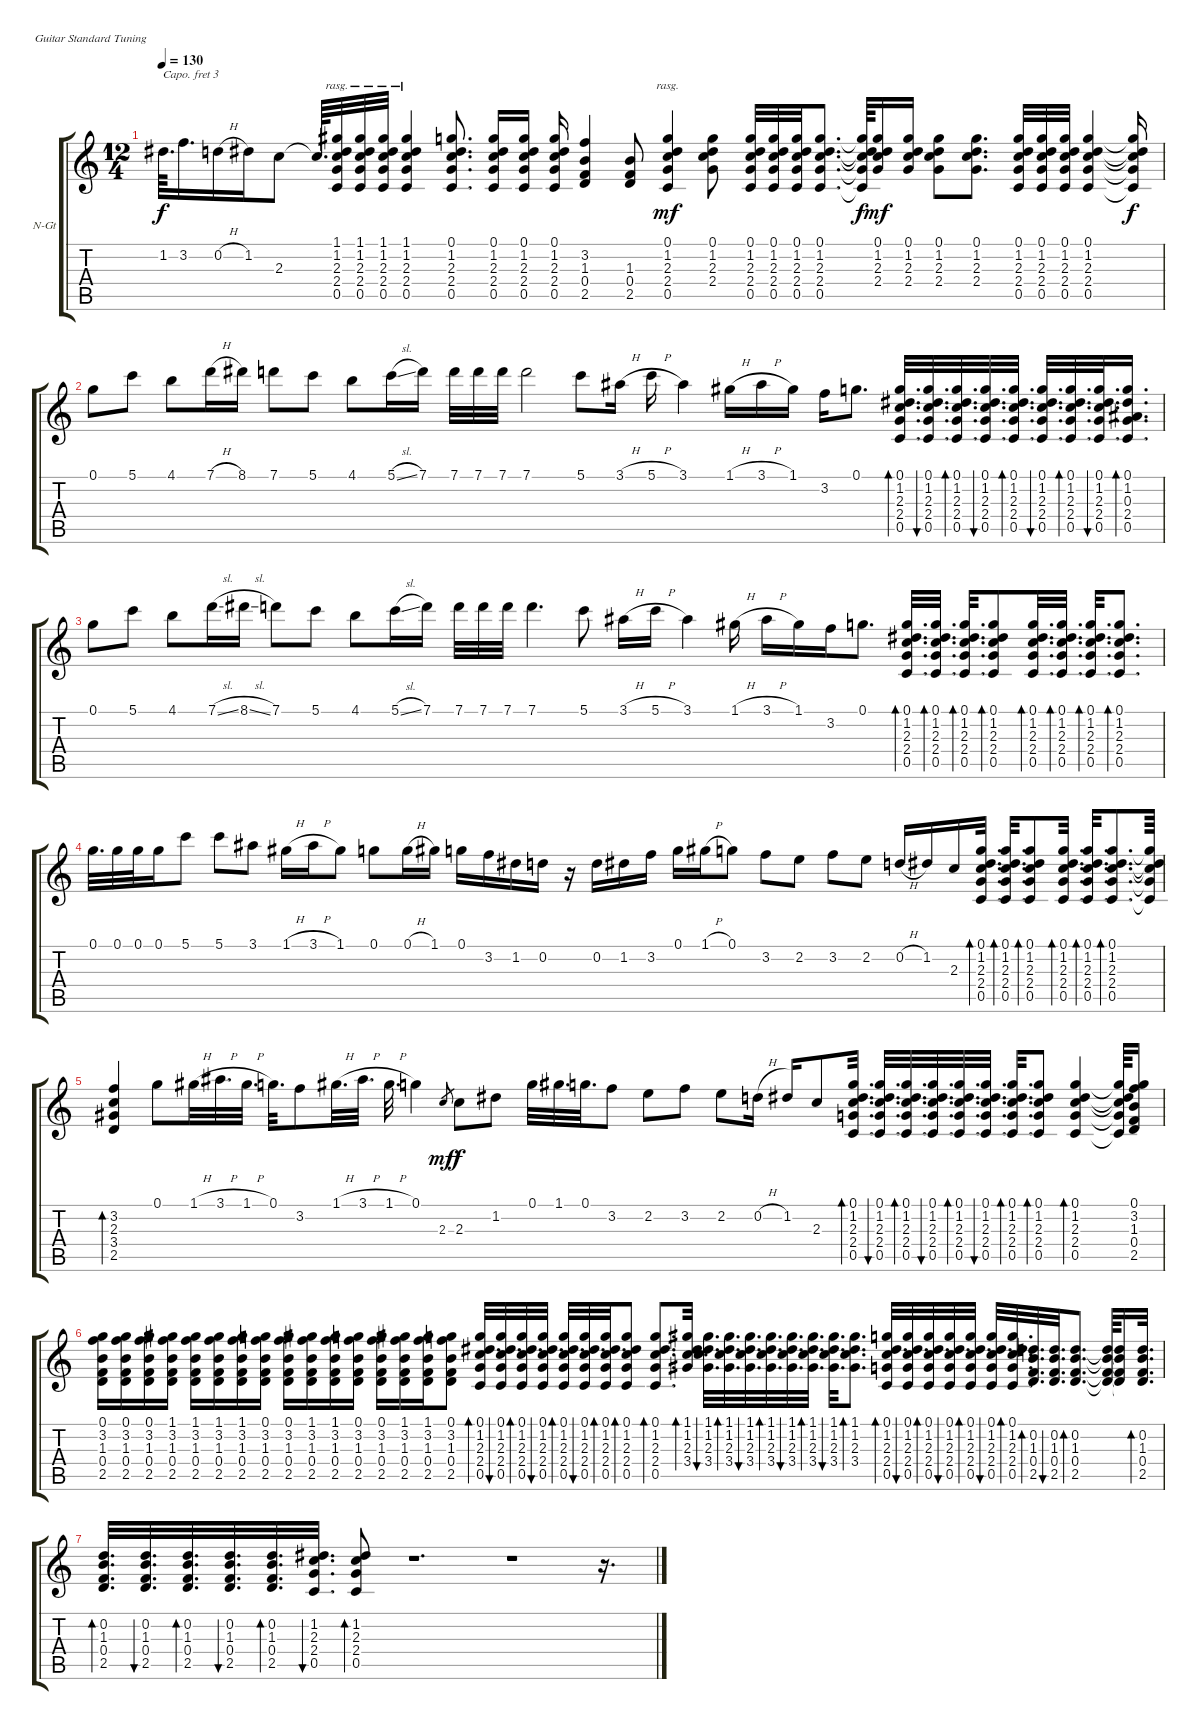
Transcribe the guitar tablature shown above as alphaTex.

\bracketExtendMode groupsimilarinstruments
\firstSystemTrackNameOrientation horizontal
\otherSystemsTrackNameOrientation horizontal
\track ("Track 1" "N-Gt") {instrument acousticguitarnylon}
\staff {score tabs}
\capo 3
\tuning (E4 B3 G3 D3 A2 E2)
\ts (12 4)
\tempo 130
\clef g2
\ks c
1.2{t}.64{d dy f} 3.2.16{d} 0.2{h}.16 1.2.16 2.3.8 2.3{t}.64{d} (1.1 1.2 2.3 2.4 0.5).32{rasg amianapaest} (1.1 1.2 2.3 2.4 0.5).32{rasg amianapaest} (1.1 1.2 2.3 2.4 0.5).32{rasg amianapaest} (1.1 1.2 2.3 2.4 0.5).4{rasg amianapaest} (0.1 1.2 2.3 2.4 0.5).8{d} (0.1 1.2 2.3 2.4 0.5).16 (0.1 1.2 2.3 2.4 0.5).16 (0.1 1.2 2.3 2.4 0.5).16 (3.2 1.3 0.4 2.5).4 (1.3 0.4 2.5).8 (0.1 1.2 2.3 2.4 0.5).4{rasg amianapaest dy mf} (0.1 1.2 2.3 2.4).8 (0.1 1.2 2.3 2.4 0.5).32 (0.1 1.2 2.3 2.4 0.5).32 (0.1 1.2 2.3 2.4 0.5).32 (0.1 1.2 2.3 2.4 0.5).8{d} (0.1{t} 1.2{t} 2.3{t} 2.4{t} 0.5{t}).64{dy f} (0.1 1.2 2.3 2.4).16{dy mf} (0.1 1.2 2.3 2.4).16 (0.1 1.2 2.3 2.4).8 (0.1 1.2 2.3 2.4).8{d} (0.1 1.2 2.3 2.4 0.5).32 (0.1 1.2 2.3 2.4 0.5).32 (0.1 1.2 2.3 2.4 0.5).32 (0.1 1.2 2.3 2.4 0.5).4 (0.1{t} 1.2{t} 2.3{t} 2.4{t} 0.5{t}).16{dy f} |
0.1.8 5.1.8 4.1.8 7.1{h}.16 8.1.16 7.1.8 5.1.8 4.1.8 5.1{sl}.16 7.1.16 7.1.32 7.1.32 7.1.32 7.1.2 5.1.8 3.1{h}.16 5.1{h}.16 3.1.4 1.1{h}.16 3.1{h}.16 1.1.16 3.2.16 0.1.8{d} (0.1 1.2 2.3 2.4 0.5).32{d bd 30} (0.1 1.2 2.3 2.4 0.5).32{d bu 30} (0.1 1.2 2.3 2.4 0.5).32{d bd 30} (0.1 1.2 2.3 2.4 0.5).32{d bu 30} (0.1 1.2 2.3 2.4 0.5).32{d bd 30} (0.1 1.2 2.3 2.4 0.5).32{d bu 30} (0.1 1.2 2.3 2.4 0.5).32{d bd 30} (0.1 1.2 2.3 2.4 0.5).32{d bu 30} (0.1 1.2 0.3 2.4 0.5).16{d bd 30} |
0.1.8 5.1.8 4.1.8 7.1{sl}.16 8.1{sl}.16 7.1.8 5.1.8 4.1.8 5.1{sl}.16 7.1.16 7.1.32 7.1.32 7.1.32 7.1.4{d} 5.1.8 3.1{h}.16 5.1{h}.16 3.1.4 1.1{h}.16 3.1{h}.16 1.1.16 3.2.16 0.1.8{d} (0.1 1.2 2.3 2.4 0.5).32{d bd 30} (0.1 1.2 2.3 2.4 0.5).32{d bd 30} (0.1 1.2 2.3 2.4 0.5).32{d bd 30} (0.1 1.2 2.3 2.4 0.5).8{bd 30} (0.1 1.2 2.3 2.4 0.5).32{d bd 30} (0.1 1.2 2.3 2.4 0.5).32{d bd 30} (0.1 1.2 2.3 2.4 0.5).32{d bd 30} (0.1 1.2 2.3 2.4 0.5).8{d bd 30} |
0.1.32{d} 0.1.32 0.1.32 0.1.16 5.1.8 5.1.8 3.1.8 1.1{h}.16 3.1{h}.16 1.1.8 0.1.8 0.1{h}.16 1.1.16 0.1.16 3.2.16 1.2.16 0.2.16 r.16 0.2.16 1.2.16 3.2.16 0.1.16 1.1{h}.16 0.1.8 3.2.8 2.2.8 3.2.8 2.2.8 0.2{h}.16 1.2.16 2.3.16 (0.1 1.2 2.3 2.4 0.5).32{d bd 30} (0.1 1.2 2.3 2.4 0.5).32{d bd 30} (0.1 1.2 2.3 2.4 0.5).8{bd 30} (0.1 1.2 2.3 2.4 0.5).32{d bd 30} (0.1 1.2 2.3 2.4 0.5).32{d bd 30} (0.1 1.2 2.3 2.4 0.5).8{d bd 30} (0.1{t} 1.2{t} 2.3{t} 2.4{t} 0.5{t}).64 |
(3.2 2.3 3.4 2.5).4{bd 240} 0.1.8 1.1{h}.32{d} 3.1{h}.32{d} 1.1{h}.32{d} 0.1.32{d} 3.2.8 1.1{h}.32{d} 3.1{h}.32{d} 1.1{h}.32{d} 0.1.4 2.3.8{gr dy mf} 2.3.8{dy f} 1.2.8 0.1.32{d} 1.1.32{d} 0.1.32{d} 3.2.8 2.2.8 3.2.8 2.2.8 0.2{h}.16 1.2.16 2.3.8 (0.1 1.2 2.3 2.4 0.5).32{d bd 30} (0.1 1.2 2.3 2.4 0.5).32{d bu 30} (0.1 1.2 2.3 2.4 0.5).32{d bd 30} (0.1 1.2 2.3 2.4 0.5).32{d bu 30} (0.1 1.2 2.3 2.4 0.5).32{d bd 30} (0.1 1.2 2.3 2.4 0.5).32{d bu 30} (0.1 1.2 2.3 2.4 0.5).32{d bd 30} (0.1 1.2 2.3 2.4 0.5).8{bd 30} (0.1 1.2 2.3 2.4 0.5).4{bd 30} (0.1{t} 1.2{t} 2.3{t} 2.4{t} 0.5{t}).64 (0.1 3.2 1.3 0.4 2.5).16 |
(0.1 3.2 1.3 0.4 2.5).16 (0.1 3.2 1.3 0.4 2.5).16 (0.1 3.2 1.3 0.4 2.5).16 (1.1 3.2 1.3 0.4 2.5).16 (1.1 3.2 1.3 0.4 2.5).16 (1.1 3.2 1.3 0.4 2.5).16 (1.1 3.2 1.3 0.4 2.5).16 (0.1 3.2 1.3 0.4 2.5).16 (0.1 3.2 1.3 0.4 2.5).16 (1.1 3.2 1.3 0.4 2.5).16 (1.1 3.2 1.3 0.4 2.5).16 (0.1 3.2 1.3 0.4 2.5).16 (0.1 3.2 1.3 0.4 2.5).16 (1.1 3.2 1.3 0.4 2.5).16 (1.1 3.2 1.3 0.4 2.5).16 (0.1 3.2 1.3 0.4 2.5).8 (0.1 1.2 2.3 2.4 0.5).32{d bd 30} (0.1 1.2 2.3 2.4 0.5).32{d bu 30} (0.1 1.2 2.3 2.4 0.5).32{d bd 30} (0.1 1.2 2.3 2.4 0.5).32{d bu 30} (0.1 1.2 2.3 2.4 0.5).32{d bd 30} (0.1 1.2 2.3 2.4 0.5).32{d bu 30} (0.1 1.2 2.3 2.4 0.5).32{d bd 30} (0.1 1.2 2.3 2.4 0.5).8{bd 30} (0.1 1.2 2.3 2.4 0.5).8{d bd 30} (1.1 1.2 2.3 3.4).32{d bd 30} (1.1 1.2 2.3 3.4).32{d bu 30} (1.1 1.2 2.3 3.4).32{d bd 30} (1.1 1.2 2.3 3.4).32{d bu 30} (1.1 1.2 2.3 3.4).32{d bd 30} (1.1 1.2 2.3 3.4).32{d bu 30} (1.1 1.2 2.3 3.4).32{d bd 30} (1.1 1.2 2.3 3.4).32{d bu 30} (1.1 1.2 2.3 3.4).8{d bd 30} (0.1 1.2 2.3 2.4 0.5).32{d bd 30} (0.1 1.2 2.3 2.4 0.5).32{d bu 30} (0.1 1.2 2.3 2.4 0.5).32{d bd 30} (0.1 1.2 2.3 2.4 0.5).32{d bu 30} (0.1 1.2 2.3 2.4 0.5).32{d bd 30} (0.1 1.2 2.3 2.4 0.5).32{d bu 30} (0.1 1.2 2.3 2.4 0.5).32{d bd 30} (0.2 1.3 0.4 2.5).32{d bd 30} (0.2 1.3 0.4 2.5).32{d bu 30} (0.2 1.3 0.4 2.5).8{d bd 30} (0.2{t} 1.3{t} 0.4{t} 2.5{t}).64 (0.2{t} 1.3{t} 0.4{t} 2.5{t}).16 (0.2 1.3 0.4 2.5).32{d bd 30} |
(0.2 1.3 0.4 2.5).32{d bd 30} (0.2 1.3 0.4 2.5).32{d bu 30} (0.2 1.3 0.4 2.5).32{d bd 30} (0.2 1.3 0.4 2.5).32{d bu 30} (0.2 1.3 0.4 2.5).32{d bd 30} (1.2 2.3 2.4 0.5).32{d bu 30} (1.2 2.3 2.4 0.5).8{bd 30} r.1{d} r.1 r.16{d}
